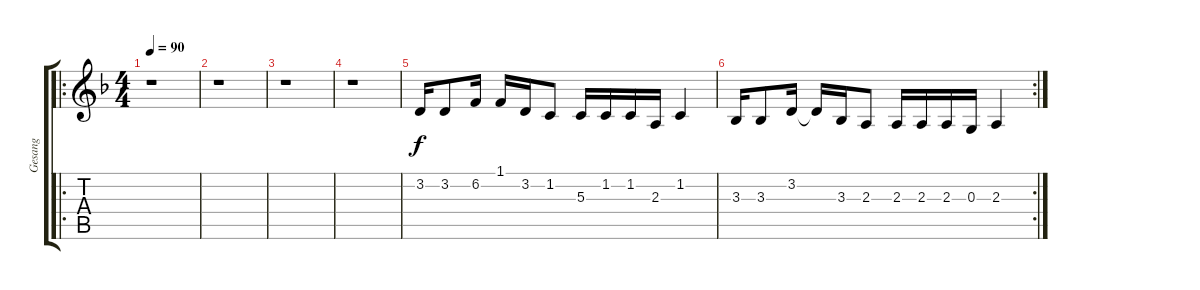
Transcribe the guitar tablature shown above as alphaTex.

\track ("Gesang" "Gesang") {instrument tangoaccordion}
\staff {score tabs}
\tuning (E4 B3 G3 D3 A2 E2) {hide}
\ro
\ts (4 4)
\tempo 90
\clef g2
\ks dminor
r.1{dy f} |
r.1 |
r.1 |
r.1 |
3.2.16 3.2.8 6.2.16 1.1.16 3.2.16 1.2.8 5.3.16 1.2.16 1.2.16 2.3.16 1.2.4 |
\rc 2
3.3.16 3.3.8 3.2.16 3.2{t}.16 3.3.16 2.3.8 2.3.16 2.3.16 2.3.16 0.3.16 2.3.4
